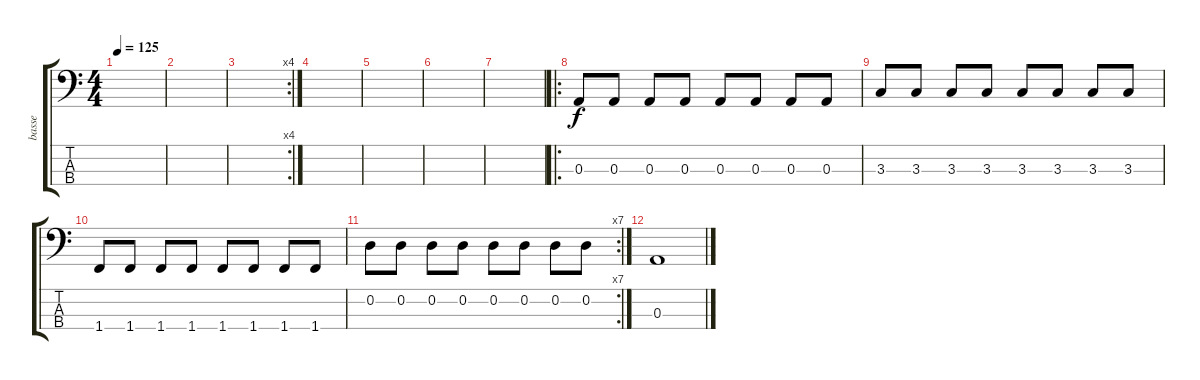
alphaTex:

\track ("basse" "basse") {instrument electricbassfinger}
\staff {score tabs}
\tuning (G2 D2 A1 E1) {hide}
\ts (4 4)
\tempo 125
\clef f4
\ks c
|
|
\rc 4
|
|
|
|
|
\ro
0.3.8 0.3.8 0.3.8 0.3.8 0.3.8 0.3.8 0.3.8 0.3.8 |
3.3.8 3.3.8 3.3.8 3.3.8 3.3.8 3.3.8 3.3.8 3.3.8 |
1.4.8 1.4.8 1.4.8 1.4.8 1.4.8 1.4.8 1.4.8 1.4.8 |
\rc 7
0.2.8 0.2.8 0.2.8 0.2.8 0.2.8 0.2.8 0.2.8 0.2.8 |
0.3.1
